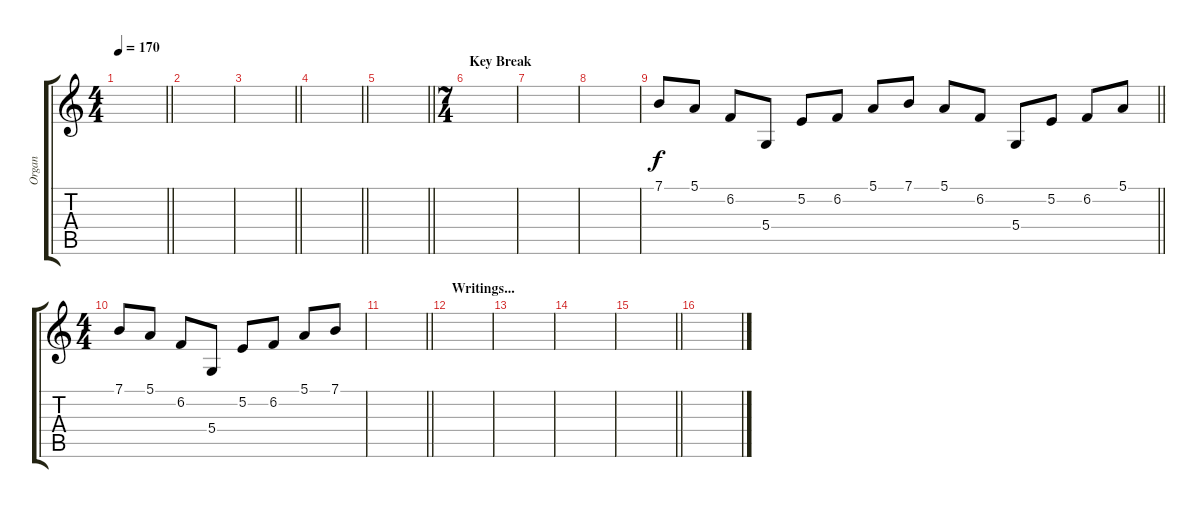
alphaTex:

\track ("Organ" "Organ") {instrument rockorgan}
\staff {score tabs}
\tuning (E4 B3 G3 D3 A2 E2) {hide}
\ts (4 4)
\tempo 170
\clef g2
\barLineRight lightlight
\ks c
|
\section ("" "")
|
\barLineRight lightlight
|
\barLineRight lightlight
|
\barLineRight lightlight
|
\ts (7 4)
\section ("" "Key Break")
|
|
|
\barLineRight lightlight
7.1.8{volume 8 balance 16 instrument rockorgan} 5.1.8 6.2.8 5.4.8 5.2.8 6.2.8 5.1.8 7.1.8 5.1.8 6.2.8 5.4.8 5.2.8 6.2.8 5.1.8 |
\ts (4 4)
\section ("" "")
7.1.8 5.1.8 6.2.8 5.4.8 5.2.8 6.2.8 5.1.8 7.1.8 |
\barLineRight lightlight
|
\section ("" "Writings...")
|
|
|
\barLineRight lightlight
|
\section ("" "")
